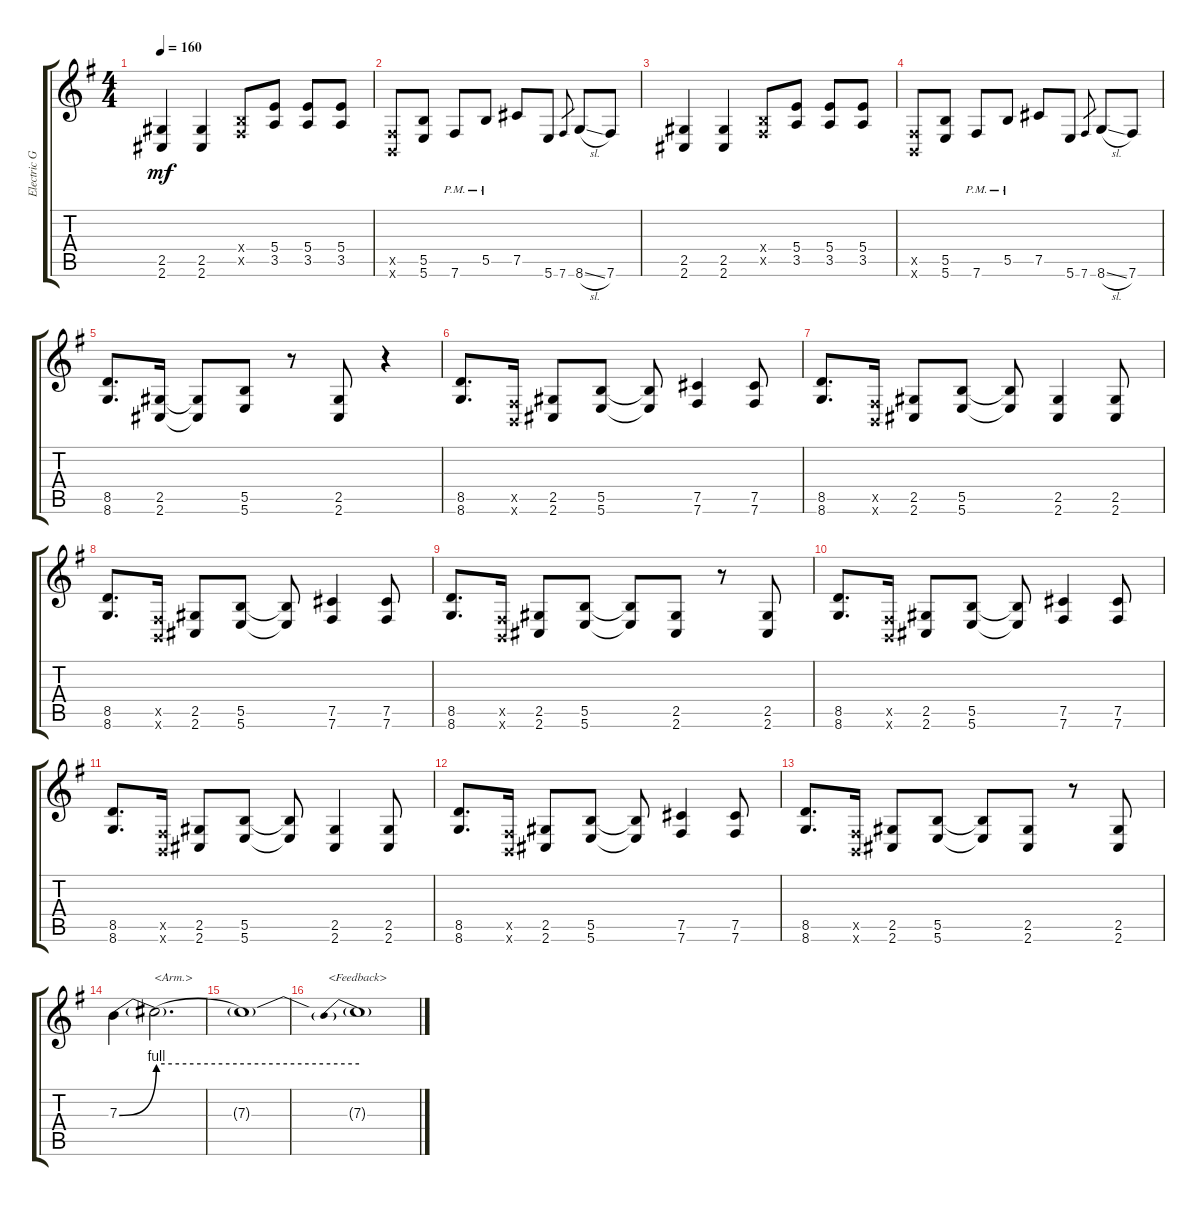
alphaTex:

\track ("Electric Guitar III <葵>" "Electric G") {instrument distortionguitar}
\staff {score tabs}
\tuning (Db4 Ab3 E3 B2 Gb2 B1) {hide}
\ts (4 4)
\tempo 160
\clef g2
\ks g
(2.5 2.6).4{dy mf} (2.5 2.6).4 (0.4{x} 0.5{x}).8 (5.4 3.5).8 (5.4 3.5).8 (5.4 3.5).8 |
(0.5{x} 0.6{x}).8 (5.5 5.6).8 7.6{pm}.8 5.5{pm}.8 7.5.8 5.6.8 7.6.8{gr} 8.6{sl}.8 7.6.8 |
(2.5 2.6).4 (2.5 2.6).4 (0.4{x} 0.5{x}).8 (5.4 3.5).8 (5.4 3.5).8 (5.4 3.5).8 |
(0.5{x} 0.6{x}).8 (5.5 5.6).8 7.6{pm}.8 5.5{pm}.8 7.5.8 5.6.8 7.6.8{gr} 8.6{sl}.8 7.6.8 |
(8.5 8.6).8{d} (2.5 2.6).16 (2.5{t} 2.6{t}).8 (5.5 5.6).8 r.8 (2.5 2.6).8 r.4 |
\section ("" "")
(8.5 8.6).8{d} (0.5{x} 0.6{x}).16 (2.5 2.6).8 (5.5 5.6).8 (5.5{t} 5.6{t}).8 (7.5 7.6).4 (7.5 7.6).8 |
(8.5 8.6).8{d} (0.5{x} 0.6{x}).16 (2.5 2.6).8 (5.5 5.6).8 (5.5{t} 5.6{t}).8 (2.5 2.6).4 (2.5 2.6).8 |
(8.5 8.6).8{d} (0.5{x} 0.6{x}).16 (2.5 2.6).8 (5.5 5.6).8 (5.5{t} 5.6{t}).8 (7.5 7.6).4 (7.5 7.6).8 |
(8.5 8.6).8{d} (0.5{x} 0.6{x}).16 (2.5 2.6).8 (5.5 5.6).8 (5.5{t} 5.6{t}).8 (2.5 2.6).8 r.8 (2.5 2.6).8 |
(8.5 8.6).8{d} (0.5{x} 0.6{x}).16 (2.5 2.6).8 (5.5 5.6).8 (5.5{t} 5.6{t}).8 (7.5 7.6).4 (7.5 7.6).8 |
(8.5 8.6).8{d} (0.5{x} 0.6{x}).16 (2.5 2.6).8 (5.5 5.6).8 (5.5{t} 5.6{t}).8 (2.5 2.6).4 (2.5 2.6).8 |
(8.5 8.6).8{d} (0.5{x} 0.6{x}).16 (2.5 2.6).8 (5.5 5.6).8 (5.5{t} 5.6{t}).8 (7.5 7.6).4 (7.5 7.6).8 |
(8.5 8.6).8{d} (0.5{x} 0.6{x}).16 (2.5 2.6).8 (5.5 5.6).8 (5.5{t} 5.6{t}).8 (2.5 2.6).8 r.8 (2.5 2.6).8 |
\section ("" "")
7.3{be (bend 0 0 60 4)}.4 7.3{be (hold 0 4 60 4) t}.2{d txt "<Arm.>"} |
7.3{t}.1{txt "                             <Feedback>"} |
7.3{be (prebend 0 4 60 4) t}.1
